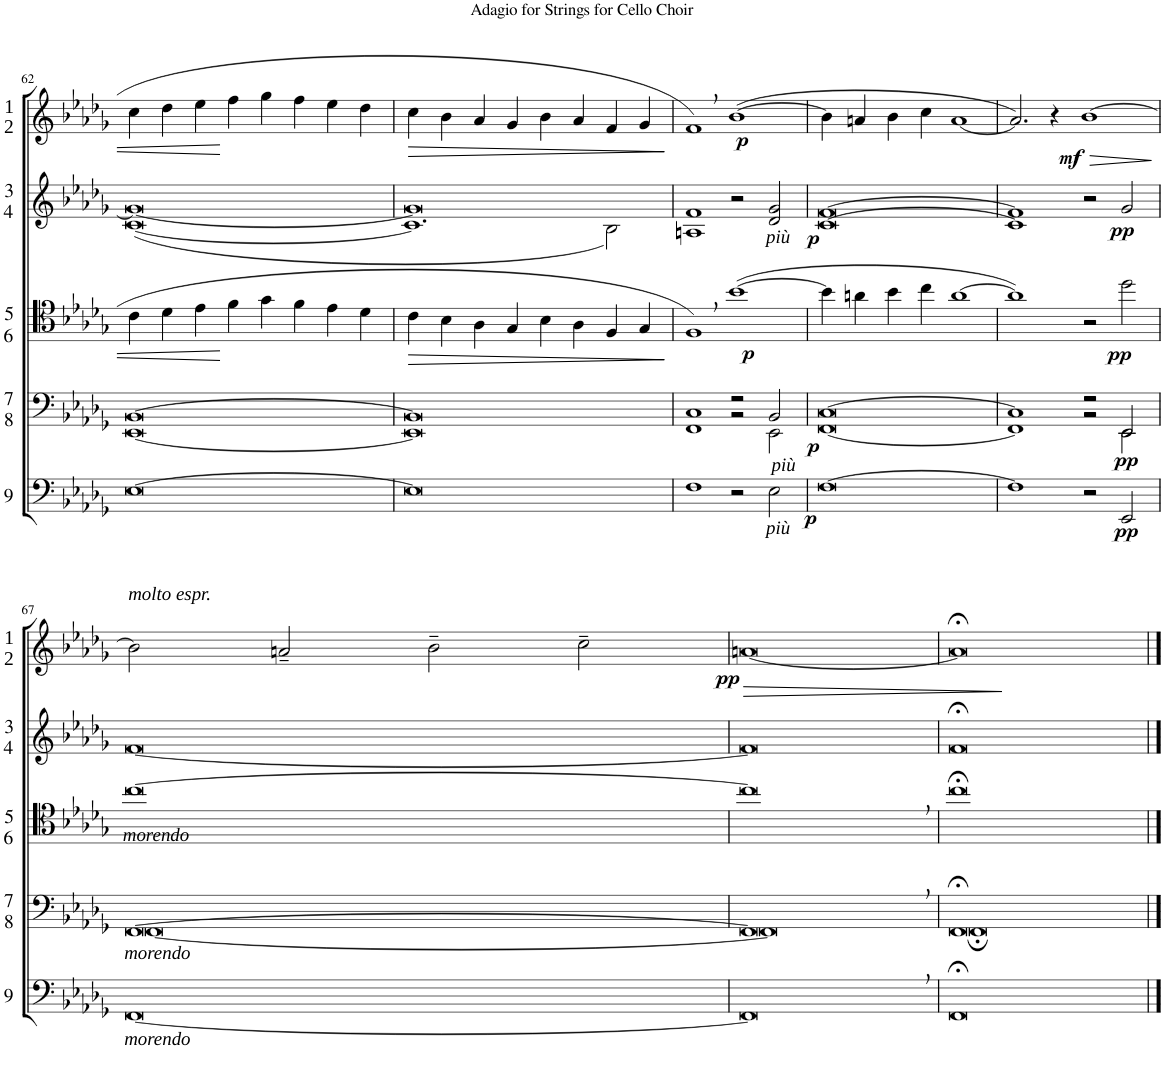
**kern	**dynam	**kern	**dynam	**kern	**dynam	**kern	**dynam	**kern	**dynam
*part5	*part5	*part4	*part4	*part3	*part3	*part2	*part2	*part1	*part1
*staff5	*staff5	*staff4	*staff4	*staff3	*staff3	*staff2	*staff2	*staff1	*staff1
*I"Cello 9	*	*I"Cello 7 8	*	*I"Cello 5 6	*	*I"Cello 3 4	*	*I"Cello 1 2	*
!!LO:PB:g=z
*clefF4	*	*clefF4	*	*clefC4	*	*clefG2	*	*clefG2	*
*k[b-e-a-d-g-]	*	*k[b-e-a-d-g-]	*	*k[b-e-a-d-g-]	*	*k[b-e-a-d-g-]	*	*k[b-e-a-d-g-]	*
*M4/2	*	*M4/2	*	*M4/2	*	*M4/2	*	*M4/2	*
=62	=62	=62	=62	=62	=62	=62	=62	=62	=62
*	*	*^	*	*	*	*^	*	*	*
[0E-	.	[0BB-	[0EE-	.	4c\	.	0g-_	([0c	.	4cc\	.
.	.	.	.	.	4d-\	.	.	.	.	4dd-\	.
.	.	.	.	.	4e-\	.	.	.	.	4ee-\	.
.	.	.	.	.	4f\	.	.	.	.	4ff\	.
.	.	.	.	.	4g-\	.	.	.	.	4gg-\	.
.	.	.	.	.	4f\	.	.	.	.	4ff\	.
.	.	.	.	.	4e-\	.	.	.	.	4ee-\	.
.	.	.	.	.	4d-\	.	.	.	.	4dd-\	.
=63	=63	=63	=63	=63	=63	=63	=63	=63	=63	=63	=63
!	!	!	!	!	!	!LO:HP:b	!	!	!	!	!LO:HP:b
0E-]	.	0BB-]	0EE-]	.	4c\	>	0g-]	1.c]	.	4cc\	>
.	.	.	.	.	4B-\	.	.	.	.	4b-\	.
.	.	.	.	.	4A-\	.	.	.	.	4a-/	.
.	.	.	.	.	4G-/	.	.	.	.	4g-/	.
.	.	.	.	.	4B-\	.	.	.	.	4b-\	.
.	.	.	.	.	4A-\	.	.	.	.	4a-/	.
.	.	.	.	.	4F/	.	.	2B-\)	.	4f/	.
.	.	.	.	.	4G-/	.	.	.	.	4g-/	.
*	*	*v	*v	*	*	*	*v	*v	*	*	*
.	.	.	.	.	]	.	.	.	]
=64	=64	=64	=64	=64	=64	=64	=64	=64	=64
*	*	*^	*	*	*	*^	*	*	*
1F	.	1C	1FF	.	1F,	.	1f	1An	.	1f,	.
!	!	!	!	!	!	!LO:DY:b	!	!	!	!	!LO:DY:b
2r	.	2r	2r	.	([1b-	p	2r	2ryy	.	([1b-	p
!	!	!	!	!	!	!	!LO:TX:b:i:t=più	!	!	!	!
!	!	!LO:TX:b:i:t=più	!	!	!	!	!	!	!	!	!
!LO:TX:b:i:t=più	!	!	!	!	!	!	!	!	!	!	!
!	!LO:DY:b	!	!	!LO:DY:b	!	!	!	!	!LO:DY:b	!	!
2E-\	p	2BB-/	2EE-\	p	.	.	2g-/	2d-/	p	.	.
=65	=65	=65	=65	=65	=65	=65	=65	=65	=65	=65	=65
[0F	.	[0C	[0FF	.	4b-\]	.	[0f	[0c	.	4b-\]	.
.	.	.	.	.	4an\	.	.	.	.	4an/	.
.	.	.	.	.	4b-\	.	.	.	.	4b-\	.
.	.	.	.	.	4cc\	.	.	.	.	4cc\	.
.	.	.	.	.	[1a	.	.	.	.	[1a	.
=66	=66	=66	=66	=66	=66	=66	=66	=66	=66	=66	=66
1F]	.	1C]	1FF]	.	1a])	.	1f]	1c]	.	2.a/])	.
.	.	.	.	.	.	.	.	.	.	4r	.
!	!	!	!	!	!	!	!	!	!	!	!LO:HP:b
!	!	!	!	!	!	!	!	!	!	!	!LO:DY:n=1:b
2r	.	2r	2r	.	2r	.	2r	1ryy	.	[1b-	> mf
!	!LO:DY:b	!	!	!LO:DY:b	!	!LO:DY:b	!	!	!LO:DY:b	!	!
2EE-/	pp	2EE-/	2EE-\	pp	2dd-\	pp	2g-/	.	pp	.	.
*	*	*v	*v	*	*	*	*v	*v	*	*	*
.	.	.	.	.	.	.	.	.	]
!!LO:LB:g=z
=67	=67	=67	=67	=67	=67	=67	=67	=67	=67
*	*	*^	*	*	*	*	*	*	*
!	!	!	!	!	!	!	!	!	!LO:TX:a:i:t=molto espr.	!
!	!	!	!	!	!LO:TX:a:i:t=morendo	!	!	!	!	!
!	!	!LO:TX:b:i:t=morendo	!	!	!	!	!	!	!	!
!LO:TX:b:i:t=morendo	!	!	!	!	!	!	!	!	!	!
[0FF	.	[0FF	[0FF	.	[0cc	.	[0f	.	2b-\]	.
.	.	.	.	.	.	.	.	.	2an~/	.
.	.	.	.	.	.	.	.	.	2b-~\	.
!	!	!	!	!	!	!	!	!	!	!LO:DY:b
.	.	.	.	.	.	.	.	.	2cc~\	pp
=68	=68	=68	=68	=68	=68	=68	=68	=68	=68	=68
!	!	!	!	!	!	!	!	!	!	!LO:HP:b
0FF,]	.	0FF,]	0FF]	.	0cc,]	.	0f]	.	[0an	>
*	*	*v	*v	*	*	*	*	*	*	*
.	.	.	.	.	.	.	.	.	]
=69	=69	=69	=69	=69	=69	=69	=69	=69	=69
*	*	*^	*	*	*	*	*	*	*
0FF;<	.	0FF;<	0FF;	.	0cc;<	.	0f;<	.	0a;<]	.
*	*	*v	*v	*	*	*	*	*	*	*
==	==	==	==	==	==	==	==	==	==
*-	*-	*-	*-	*-	*-	*-	*-	*-	*-
